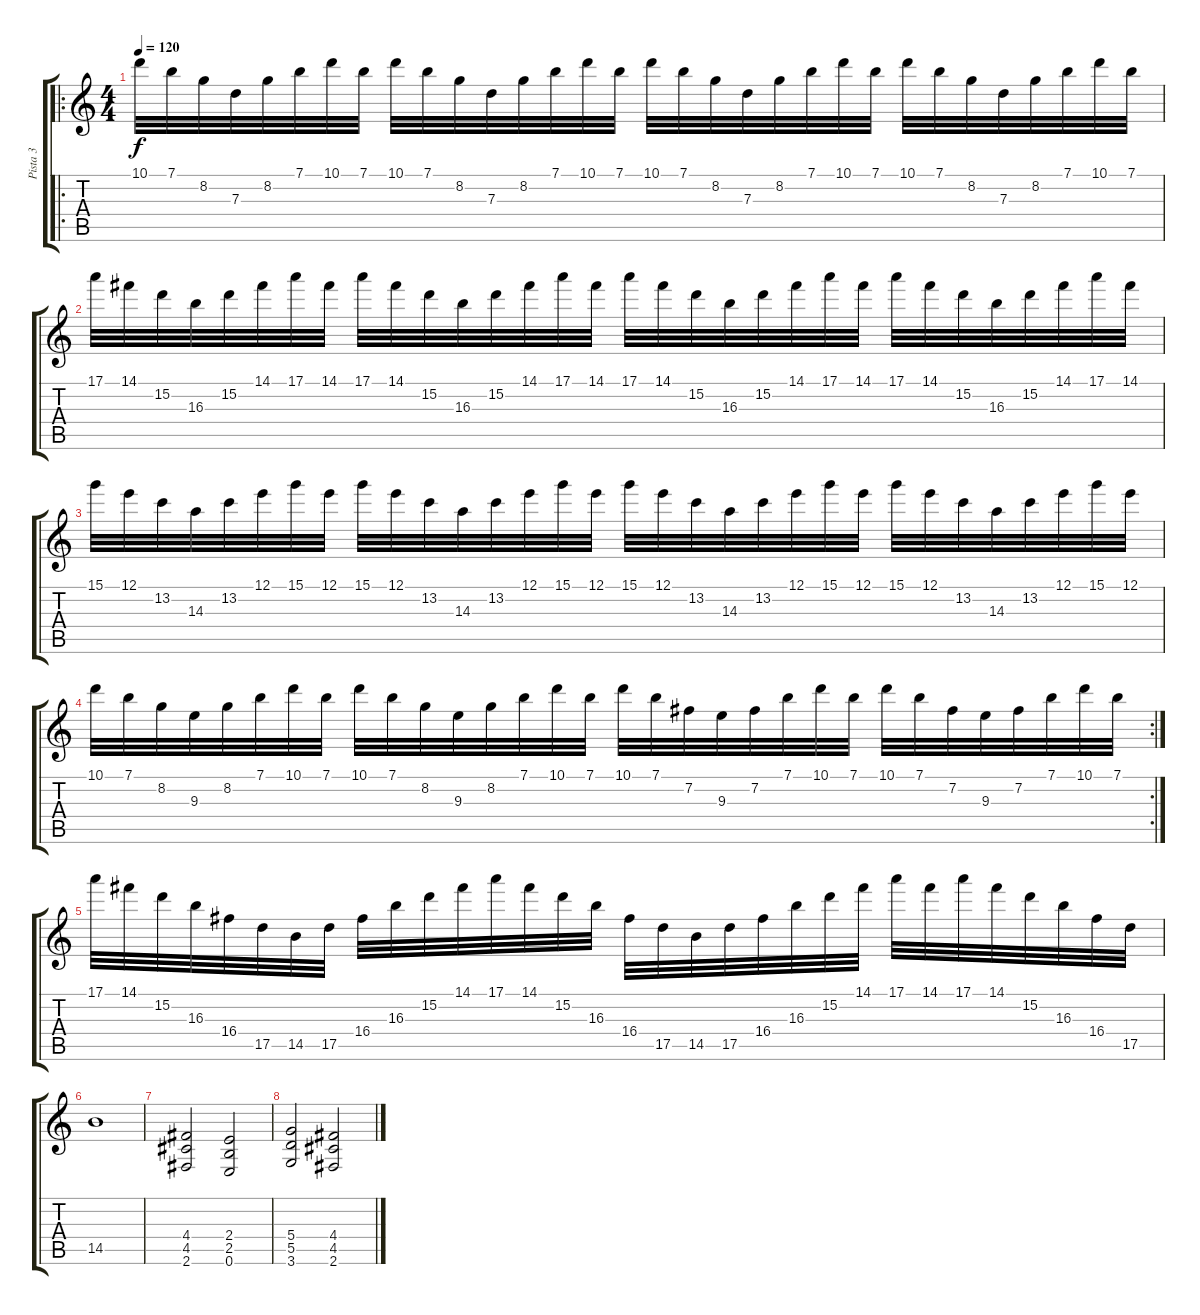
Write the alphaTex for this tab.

\track ("Pista 3" "Pista 3") {instrument distortionguitar}
\staff {score tabs}
\tuning (E4 B3 G3 D3 A2 E2) {hide}
\ro
\ts (4 4)
\tempo 120
\clef g2
\ks c
10.1.32{dy f} 7.1.32 8.2.32 7.3.32 8.2.32 7.1.32 10.1.32 7.1.32 10.1.32 7.1.32 8.2.32 7.3.32 8.2.32 7.1.32 10.1.32 7.1.32 10.1.32 7.1.32 8.2.32 7.3.32 8.2.32 7.1.32 10.1.32 7.1.32 10.1.32 7.1.32 8.2.32 7.3.32 8.2.32 7.1.32 10.1.32 7.1.32 |
17.1.32 14.1.32 15.2.32 16.3.32 15.2.32 14.1.32 17.1.32 14.1.32 17.1.32 14.1.32 15.2.32 16.3.32 15.2.32 14.1.32 17.1.32 14.1.32 17.1.32 14.1.32 15.2.32 16.3.32 15.2.32 14.1.32 17.1.32 14.1.32 17.1.32 14.1.32 15.2.32 16.3.32 15.2.32 14.1.32 17.1.32 14.1.32 |
15.1.32 12.1.32 13.2.32 14.3.32 13.2.32 12.1.32 15.1.32 12.1.32 15.1.32 12.1.32 13.2.32 14.3.32 13.2.32 12.1.32 15.1.32 12.1.32 15.1.32 12.1.32 13.2.32 14.3.32 13.2.32 12.1.32 15.1.32 12.1.32 15.1.32 12.1.32 13.2.32 14.3.32 13.2.32 12.1.32 15.1.32 12.1.32 |
\rc 2
10.1.32 7.1.32 8.2.32 9.3.32 8.2.32 7.1.32 10.1.32 7.1.32 10.1.32 7.1.32 8.2.32 9.3.32 8.2.32 7.1.32 10.1.32 7.1.32 10.1.32 7.1.32 7.2.32 9.3.32 7.2.32 7.1.32 10.1.32 7.1.32 10.1.32 7.1.32 7.2.32 9.3.32 7.2.32 7.1.32 10.1.32 7.1.32 |
17.1.32 14.1.32 15.2.32 16.3.32 16.4.32 17.5.32 14.5.32 17.5.32 16.4.32 16.3.32 15.2.32 14.1.32 17.1.32 14.1.32 15.2.32 16.3.32 16.4.32 17.5.32 14.5.32 17.5.32 16.4.32 16.3.32 15.2.32 14.1.32 17.1.32 14.1.32 17.1.32 14.1.32 15.2.32 16.3.32 16.4.32 17.5.32 |
14.5{be (hold 0 0 60 0)}.1 |
(4.4 4.5 2.6).2 (2.4 2.5 0.6).2 |
(5.4 5.5 3.6).2 (4.4 4.5 2.6).2
